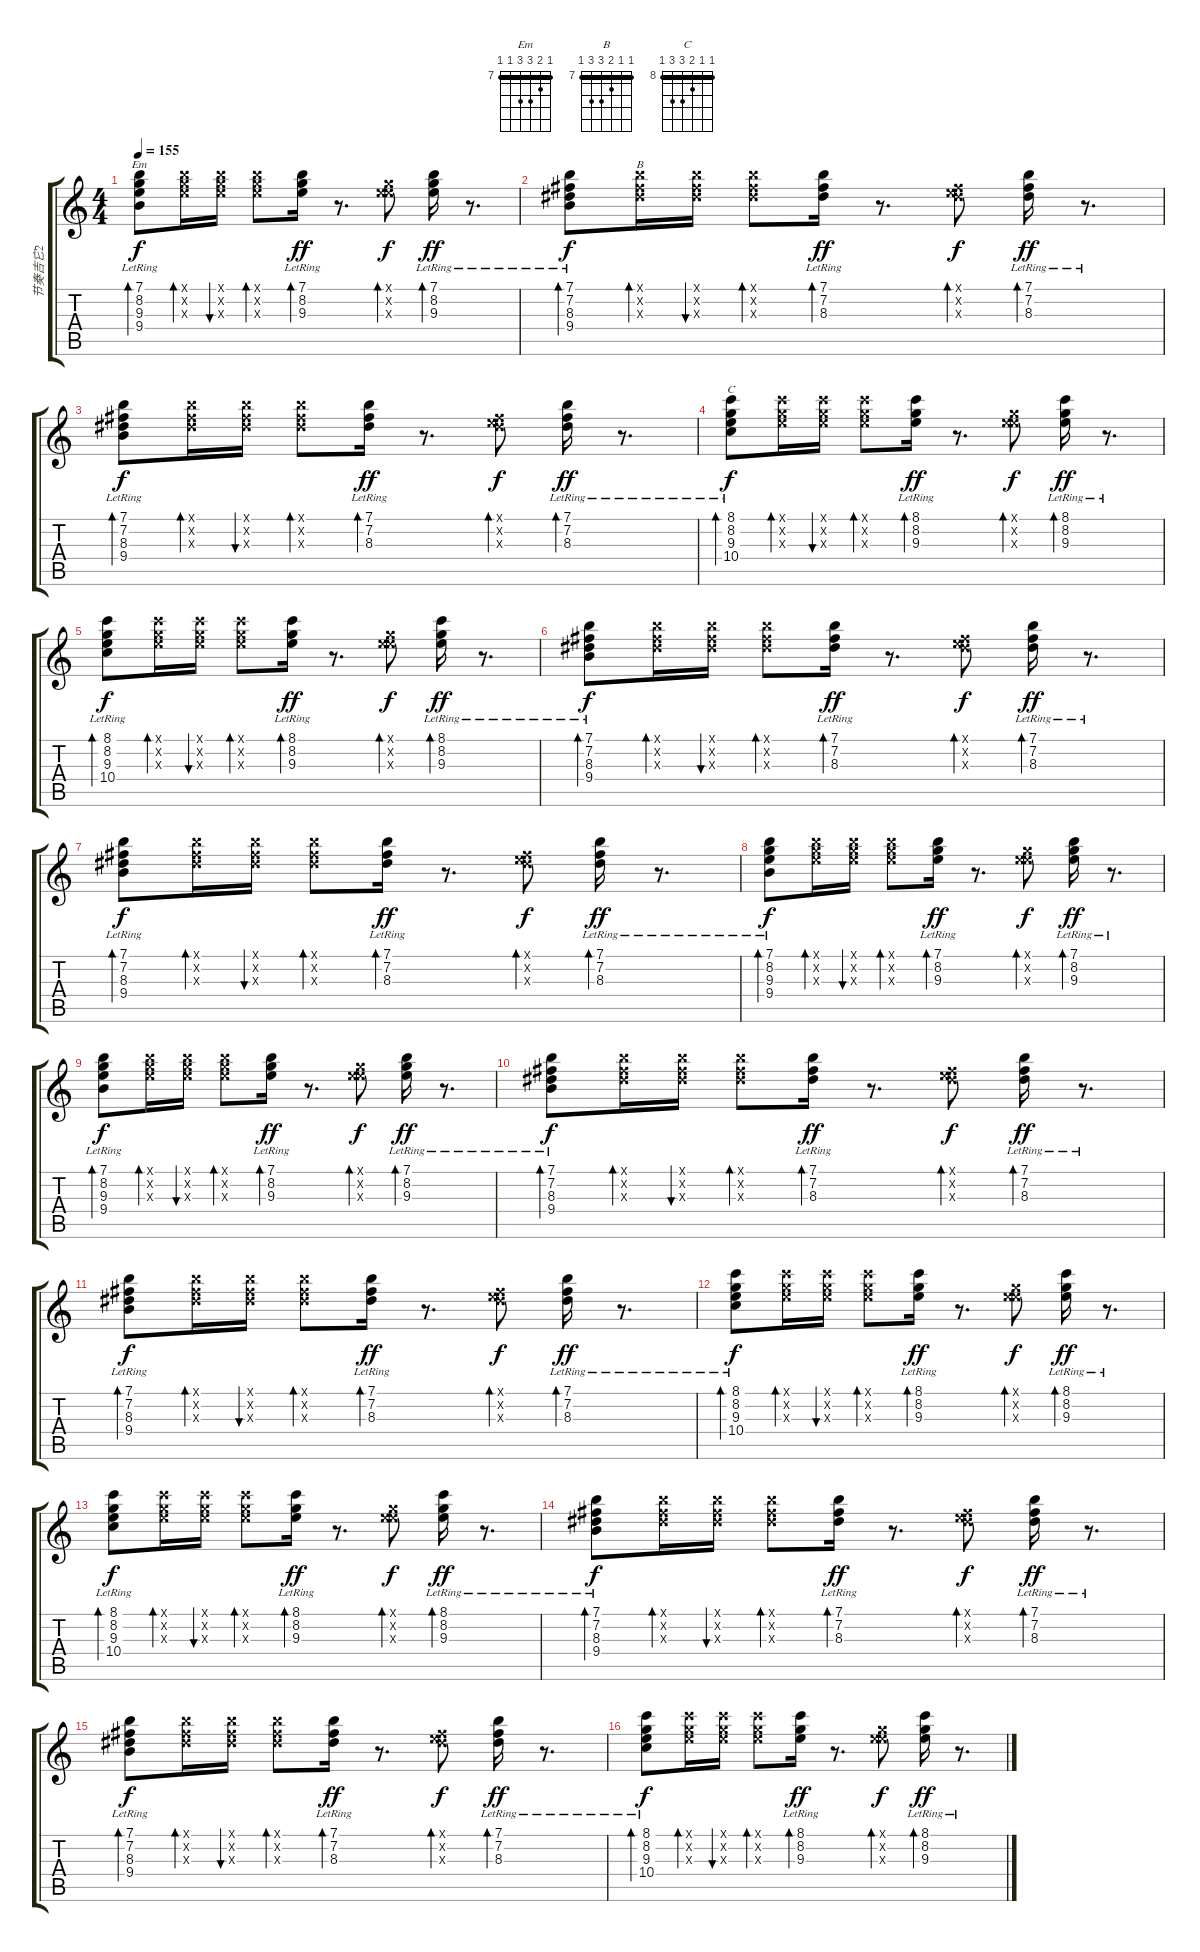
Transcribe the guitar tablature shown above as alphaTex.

\track ("节奏吉它2" "节奏吉它2") {instrument acousticguitarnylon}
\staff {score tabs}
\tuning (E4 B3 G3 D3 A2 E2) {hide}
\chord ("Em" 7 8 9 9 7 7) {firstfret 7 barre 7}
\chord ("B" 7 7 8 9 9 7) {firstfret 7 barre 7}
\chord ("C" 8 8 9 10 10 8) {firstfret 8 barre 8}
\ts (4 4)
\tempo 155
\clef g2
\ks c
(7.1{lr} 8.2{lr} 9.3{lr} 9.4{lr}).8{bd 120 ch "Em" dy f} (7.1{x} 8.2{x} 9.3{x}).16{bd 120} (7.1{x} 8.2{x} 9.3{x}).16{bu 120} (7.1{x} 8.2{x} 9.3{x}).8{bd 120} (7.1{lr} 8.2{lr} 9.3{lr}).16{bd 120 dy ff} r.8{d} (0.1{x} 8.2{x} 9.3{x}).8{bd 120 dy f} (7.1{lr} 8.2{lr} 9.3{lr}).16{bd 120 dy ff} r.8{d} |
(7.1{lr} 7.2{lr} 8.3{lr} 9.4{lr}).8{bd 120 dy f} (7.1{x} 7.2{x} 8.3{x}).16{bd 120 ch "B"} (7.1{x} 7.2{x} 8.3{x}).16{bu 120} (7.1{x} 7.2{x} 8.3{x}).8{bd 120} (7.1{lr} 7.2{lr} 8.3{lr}).16{bd 120 dy ff} r.8{d} (0.1{x} 7.2{x} 8.3{x}).8{bd 120 dy f} (7.1{lr} 7.2{lr} 8.3{lr}).16{bd 120 dy ff} r.8{d} |
(7.1{lr} 7.2{lr} 8.3{lr} 9.4{lr}).8{bd 120 dy f} (7.1{x} 7.2{x} 8.3{x}).16{bd 120} (7.1{x} 7.2{x} 8.3{x}).16{bu 120} (7.1{x} 7.2{x} 8.3{x}).8{bd 120} (7.1{lr} 7.2{lr} 8.3{lr}).16{bd 120 dy ff} r.8{d} (0.1{x} 7.2{x} 8.3{x}).8{bd 120 dy f} (7.1{lr} 7.2{lr} 8.3{lr}).16{bd 120 dy ff} r.8{d} |
(8.1{lr} 8.2{lr} 9.3{lr} 10.4{lr}).8{bd 120 ch "C" dy f} (8.1{x} 8.2{x} 9.3{x}).16{bd 120} (8.1{x} 8.2{x} 9.3{x}).16{bu 120} (8.1{x} 8.2{x} 9.3{x}).8{bd 120} (8.1{lr} 8.2{lr} 9.3{lr}).16{bd 120 dy ff} r.8{d} (0.1{x} 8.2{x} 9.3{x}).8{bd 120 dy f} (8.1{lr} 8.2{lr} 9.3{lr}).16{bd 120 dy ff} r.8{d} |
(8.1{lr} 8.2{lr} 9.3{lr} 10.4{lr}).8{bd 120 dy f} (8.1{x} 8.2{x} 9.3{x}).16{bd 120} (8.1{x} 8.2{x} 9.3{x}).16{bu 120} (8.1{x} 8.2{x} 9.3{x}).8{bd 120} (8.1{lr} 8.2{lr} 9.3{lr}).16{bd 120 dy ff} r.8{d} (0.1{x} 8.2{x} 9.3{x}).8{bd 120 dy f} (8.1{lr} 8.2{lr} 9.3{lr}).16{bd 120 dy ff} r.8{d} |
(7.1{lr} 7.2{lr} 8.3{lr} 9.4{lr}).8{bd 120 dy f} (7.1{x} 7.2{x} 8.3{x}).16{bd 120} (7.1{x} 7.2{x} 8.3{x}).16{bu 120} (7.1{x} 7.2{x} 8.3{x}).8{bd 120} (7.1{lr} 7.2{lr} 8.3{lr}).16{bd 120 dy ff} r.8{d} (0.1{x} 7.2{x} 8.3{x}).8{bd 120 dy f} (7.1{lr} 7.2{lr} 8.3{lr}).16{bd 120 dy ff} r.8{d} |
(7.1{lr} 7.2{lr} 8.3{lr} 9.4{lr}).8{bd 120 dy f} (7.1{x} 7.2{x} 8.3{x}).16{bd 120} (7.1{x} 7.2{x} 8.3{x}).16{bu 120} (7.1{x} 7.2{x} 8.3{x}).8{bd 120} (7.1{lr} 7.2{lr} 8.3{lr}).16{bd 120 dy ff} r.8{d} (0.1{x} 7.2{x} 8.3{x}).8{bd 120 dy f} (7.1{lr} 7.2{lr} 8.3{lr}).16{bd 120 dy ff} r.8{d} |
(7.1{lr} 8.2{lr} 9.3{lr} 9.4{lr}).8{bd 120 dy f} (7.1{x} 8.2{x} 9.3{x}).16{bd 120} (7.1{x} 8.2{x} 9.3{x}).16{bu 120} (7.1{x} 8.2{x} 9.3{x}).8{bd 120} (7.1{lr} 8.2{lr} 9.3{lr}).16{bd 120 dy ff} r.8{d} (0.1{x} 8.2{x} 9.3{x}).8{bd 120 dy f} (7.1{lr} 8.2{lr} 9.3{lr}).16{bd 120 dy ff} r.8{d} |
(7.1{lr} 8.2{lr} 9.3{lr} 9.4{lr}).8{bd 120 dy f} (7.1{x} 8.2{x} 9.3{x}).16{bd 120} (7.1{x} 8.2{x} 9.3{x}).16{bu 120} (7.1{x} 8.2{x} 9.3{x}).8{bd 120} (7.1{lr} 8.2{lr} 9.3{lr}).16{bd 120 dy ff} r.8{d} (0.1{x} 8.2{x} 9.3{x}).8{bd 120 dy f} (7.1{lr} 8.2{lr} 9.3{lr}).16{bd 120 dy ff} r.8{d} |
(7.1{lr} 7.2{lr} 8.3{lr} 9.4{lr}).8{bd 120 dy f} (7.1{x} 7.2{x} 8.3{x}).16{bd 120} (7.1{x} 7.2{x} 8.3{x}).16{bu 120} (7.1{x} 7.2{x} 8.3{x}).8{bd 120} (7.1{lr} 7.2{lr} 8.3{lr}).16{bd 120 dy ff} r.8{d} (0.1{x} 7.2{x} 8.3{x}).8{bd 120 dy f} (7.1{lr} 7.2{lr} 8.3{lr}).16{bd 120 dy ff} r.8{d} |
(7.1{lr} 7.2{lr} 8.3{lr} 9.4{lr}).8{bd 120 dy f} (7.1{x} 7.2{x} 8.3{x}).16{bd 120} (7.1{x} 7.2{x} 8.3{x}).16{bu 120} (7.1{x} 7.2{x} 8.3{x}).8{bd 120} (7.1{lr} 7.2{lr} 8.3{lr}).16{bd 120 dy ff} r.8{d} (0.1{x} 7.2{x} 8.3{x}).8{bd 120 dy f} (7.1{lr} 7.2{lr} 8.3{lr}).16{bd 120 dy ff} r.8{d} |
(8.1{lr} 8.2{lr} 9.3{lr} 10.4{lr}).8{bd 120 dy f} (8.1{x} 8.2{x} 9.3{x}).16{bd 120} (8.1{x} 8.2{x} 9.3{x}).16{bu 120} (8.1{x} 8.2{x} 9.3{x}).8{bd 120} (8.1{lr} 8.2{lr} 9.3{lr}).16{bd 120 dy ff} r.8{d} (0.1{x} 8.2{x} 9.3{x}).8{bd 120 dy f} (8.1{lr} 8.2{lr} 9.3{lr}).16{bd 120 dy ff} r.8{d} |
(8.1{lr} 8.2{lr} 9.3{lr} 10.4{lr}).8{bd 120 dy f} (8.1{x} 8.2{x} 9.3{x}).16{bd 120} (8.1{x} 8.2{x} 9.3{x}).16{bu 120} (8.1{x} 8.2{x} 9.3{x}).8{bd 120} (8.1{lr} 8.2{lr} 9.3{lr}).16{bd 120 dy ff} r.8{d} (0.1{x} 8.2{x} 9.3{x}).8{bd 120 dy f} (8.1{lr} 8.2{lr} 9.3{lr}).16{bd 120 dy ff} r.8{d} |
(7.1{lr} 7.2{lr} 8.3{lr} 9.4{lr}).8{bd 120 dy f} (7.1{x} 7.2{x} 8.3{x}).16{bd 120} (7.1{x} 7.2{x} 8.3{x}).16{bu 120} (7.1{x} 7.2{x} 8.3{x}).8{bd 120} (7.1{lr} 7.2{lr} 8.3{lr}).16{bd 120 dy ff} r.8{d} (0.1{x} 7.2{x} 8.3{x}).8{bd 120 dy f} (7.1{lr} 7.2{lr} 8.3{lr}).16{bd 120 dy ff} r.8{d} |
(7.1{lr} 7.2{lr} 8.3{lr} 9.4{lr}).8{bd 120 dy f} (7.1{x} 7.2{x} 8.3{x}).16{bd 120} (7.1{x} 7.2{x} 8.3{x}).16{bu 120} (7.1{x} 7.2{x} 8.3{x}).8{bd 120} (7.1{lr} 7.2{lr} 8.3{lr}).16{bd 120 dy ff} r.8{d} (0.1{x} 7.2{x} 8.3{x}).8{bd 120 dy f} (7.1{lr} 7.2{lr} 8.3{lr}).16{bd 120 dy ff} r.8{d} |
(8.1{lr} 8.2{lr} 9.3{lr} 10.4{lr}).8{bd 120 dy f} (8.1{x} 8.2{x} 9.3{x}).16{bd 120} (8.1{x} 8.2{x} 9.3{x}).16{bu 120} (8.1{x} 8.2{x} 9.3{x}).8{bd 120} (8.1{lr} 8.2{lr} 9.3{lr}).16{bd 120 dy ff} r.8{d} (0.1{x} 8.2{x} 9.3{x}).8{bd 120 dy f} (8.1{lr} 8.2{lr} 9.3{lr}).16{bd 120 dy ff} r.8{d}
